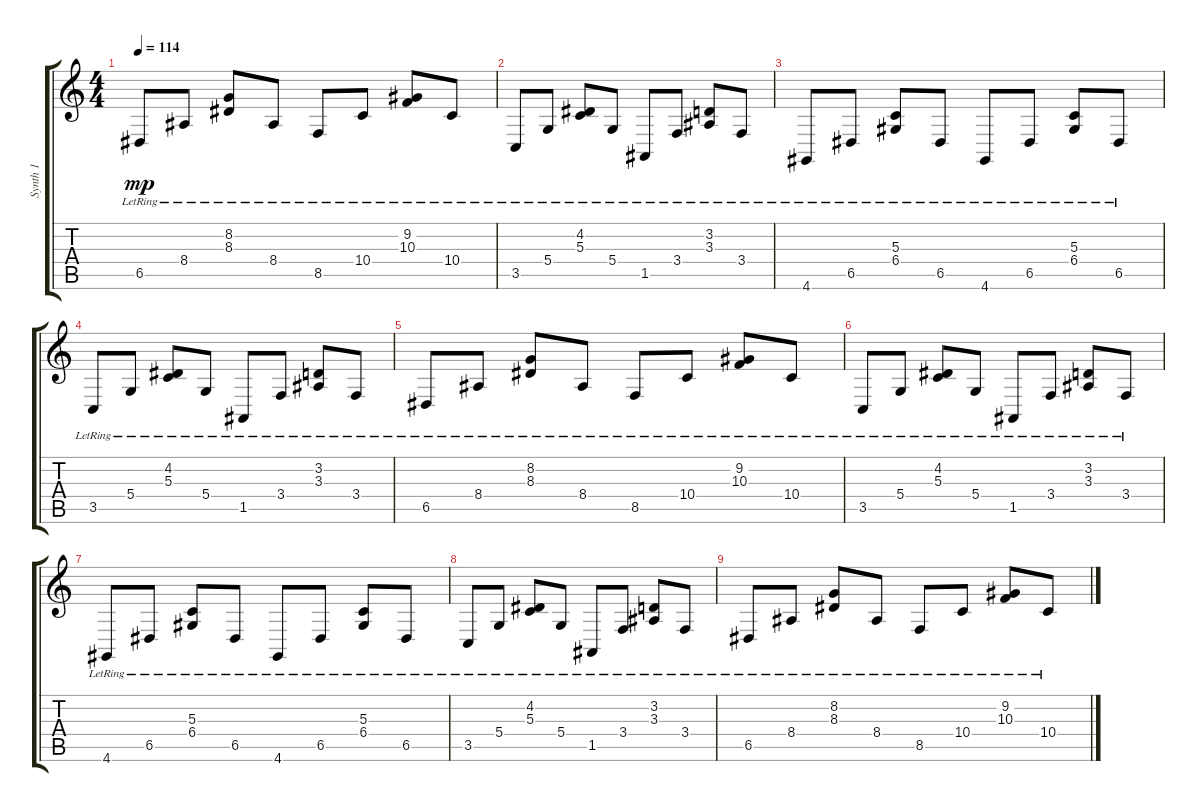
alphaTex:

\track ("Synth 1" "Synth 1") {instrument stringensemble1}
\staff {score tabs}
\tuning (E4 B3 G3 D3 A2 E2) {hide}
\ts (4 4)
\tempo 114
\clef g2
\ks c
6.5{lr}.8{dy mp} 8.4{lr}.8 (8.2{lr} 8.3{lr}).8 8.4{lr}.8 8.5{lr}.8 10.4{lr}.8 (9.2{lr} 10.3{lr}).8 10.4{lr}.8 |
3.5{lr}.8 5.4{lr}.8 (4.2{lr} 5.3{lr}).8 5.4{lr}.8 1.5{lr}.8 3.4{lr}.8 (3.2{lr} 3.3{lr}).8 3.4{lr}.8 |
4.6{lr}.8 6.5{lr}.8 (5.3{lr} 6.4{lr}).8 6.5{lr}.8 4.6{lr}.8 6.5{lr}.8 (5.3{lr} 6.4{lr}).8 6.5{lr}.8 |
3.5{lr}.8 5.4{lr}.8 (4.2{lr} 5.3{lr}).8 5.4{lr}.8 1.5{lr}.8 3.4{lr}.8 (3.2{lr} 3.3{lr}).8 3.4{lr}.8 |
6.5{lr}.8 8.4{lr}.8 (8.2{lr} 8.3{lr}).8 8.4{lr}.8 8.5{lr}.8 10.4{lr}.8 (9.2{lr} 10.3{lr}).8 10.4{lr}.8 |
3.5{lr}.8 5.4{lr}.8 (4.2{lr} 5.3{lr}).8 5.4{lr}.8 1.5{lr}.8 3.4{lr}.8 (3.2{lr} 3.3{lr}).8 3.4{lr}.8 |
4.6{lr}.8 6.5{lr}.8 (5.3{lr} 6.4{lr}).8 6.5{lr}.8 4.6{lr}.8 6.5{lr}.8 (5.3{lr} 6.4{lr}).8 6.5{lr}.8 |
3.5{lr}.8{volume 0} 5.4{lr}.8 (4.2{lr} 5.3{lr}).8 5.4{lr}.8 1.5{lr}.8 3.4{lr}.8 (3.2{lr} 3.3{lr}).8 3.4{lr}.8 |
6.5{lr}.8 8.4{lr}.8 (8.2{lr} 8.3{lr}).8 8.4{lr}.8 8.5{lr}.8 10.4{lr}.8 (9.2{lr} 10.3{lr}).8 10.4{lr}.8
